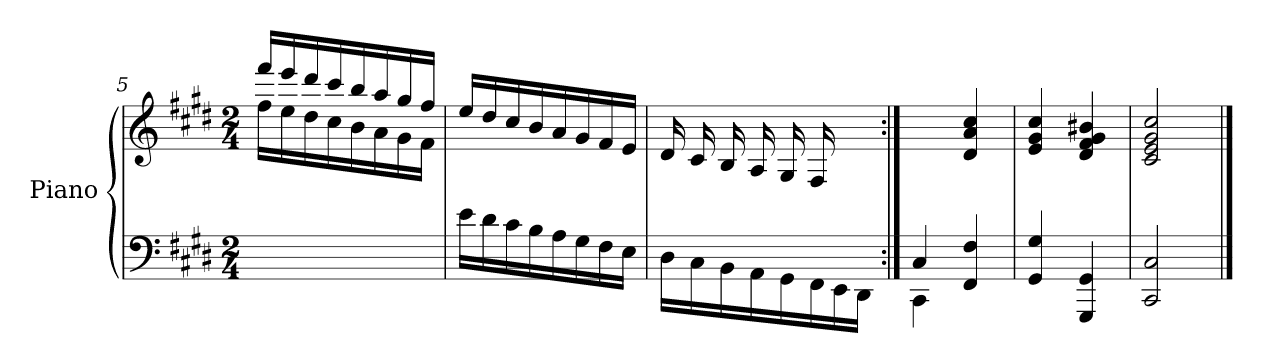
**kern	**kern
*part1	*part1
*staff2	*staff1
*I"Piano	*
*I'Pno.	*
!!LO:LB:g=z
*clefF4	*clefG2
*k[f#c#g#d#]	*k[f#c#g#d#]
*M2/4	*M2/4
=5	=5
*	*^
2ryy	16fff#/LL	16ff#\LL
.	16eee/	16ee\
.	16ddd#/	16dd#\
.	16ccc#/	16cc#\
.	16bb/	16b\
.	16aa/	16a\
.	16gg#/	16g#\
.	16ff#/JJ	16f#\JJ
*	*v	*v
=6	=6
16e\LL	16ee/LL
16d#\	16dd#/
16c#\	16cc#/
16B\	16b/
16A\	16a/
16G#\	16g#/
16F#\	16f#/
16E\JJ	16e/JJ
=7	=7
*^	*
4.ryy	16D#\LL	16d#/LL
.	16C#\	16c#/
.	16BB\	16B/
.	16AA\	16A/
.	16GG#\	16G#/
.	16FF#\	16F#/
16E/	16EE\	8ryy
16D#/JJ	16DD#\JJ	.
=8:|!	=8:|!	=8:|!
4C#/	4CC#\	4ryy
4ryy	4FF#/ 4F#/	4d#/ 4a/ 4cc#/
*v	*v	*
=9	=9
4GG#/ 4G#/	4e/ 4g#/ 4cc#/
4GGG#/ 4GG#/	4d#/ 4f#/ 4g#/ 4b#X/
=10	=10
2CC#/ 2C#/	2c#/ 2e/ 2g#/ 2cc#/
==	==
*-	*-
